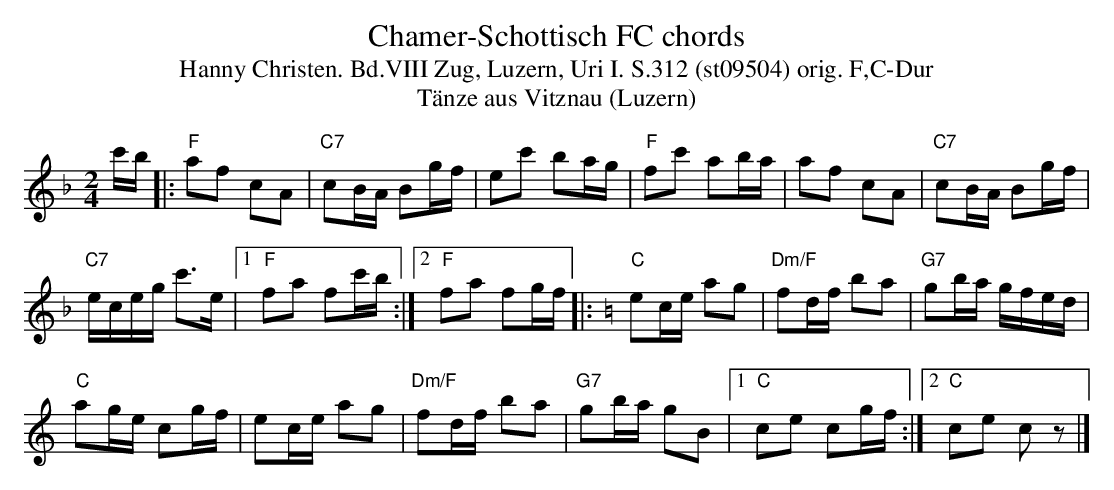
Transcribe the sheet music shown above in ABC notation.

X:1
T: Chamer-Schottisch FC chords
T:Hanny Christen. Bd.VIII Zug, Luzern, Uri I. S.312 (st09504) orig. F,C-Dur
T: T\"anze aus Vitznau (Luzern)
M:2/4
L:1/16
K:F %%MIDI gchordon
c'b |: "F"a2f2 c2A2  |  "C7"c2BA B2gf | e2c'2 b2ag | "F"f2c'2 a2ba | a2f2 c2A2 | "C7"c2BA B2gf |
"C7"eceg c'3e |1 "F"f2a2 f2c'b :|2 "F"f2a2 f2gf |: [K:C] "C"e2ce a2g2 | "Dm/F"f2df b2a2 | "G7"g2ba gfed |
"C"a2ge c2gf | e2ce a2g2 | "Dm/F"f2df b2a2 | "G7"g2ba g2B2 |1 "C"c2e2 c2gf :|2 "C"c2e2 c2z2 |]
